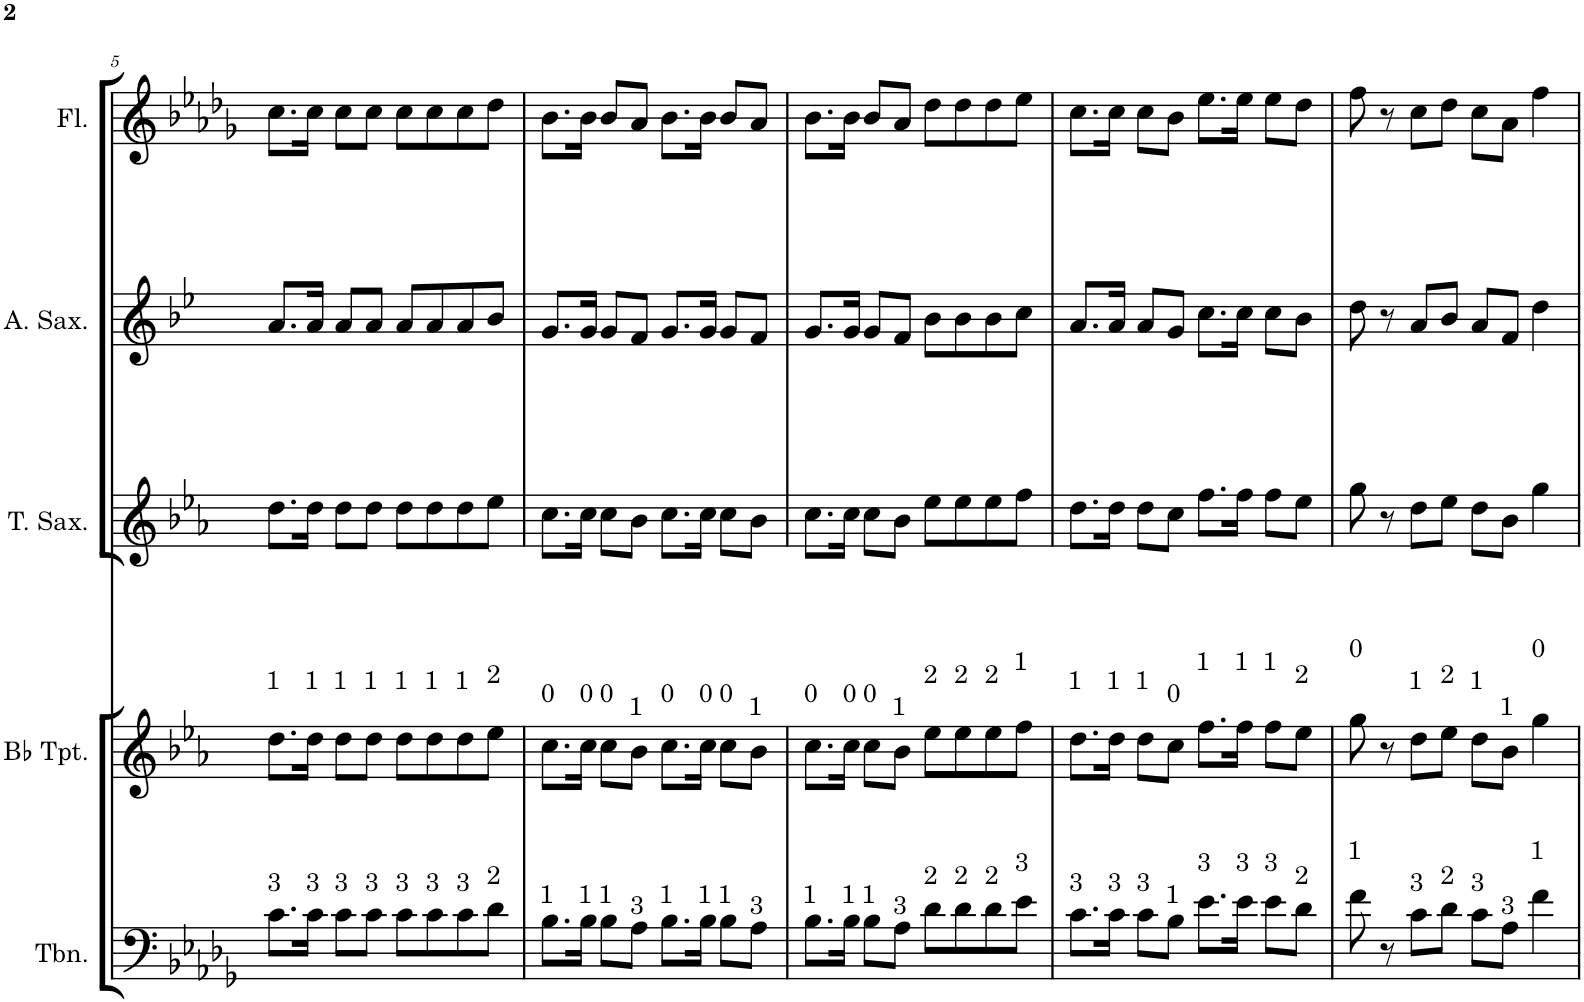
**kern	**kern	**kern	**kern	**kern
*part5	*part4	*part3	*part2	*part1
*staff5	*staff4	*staff3	*staff2	*staff1
*I"Trombone	*I"Bb Trumpet	*I"Tenor Saxophone	*I"Alto Saxophone	*I"Flute
*I'Tbn.	*I'Bb Tpt.	*I'T. Sax.	*I'A. Sax.	*I'Fl.
!!LO:PB:g=z
*clefF4	*clefG2	*clefG2	*clefG2	*clefG2
*	*Trd1c2	*Trd8c14	*Trd5c9	*
*k[b-e-a-d-g-]	*k[b-e-a-]	*k[b-e-a-]	*k[b-e-]	*k[b-e-a-d-g-]
*M4/4	*M4/4	*M4/4	*M4/4	*M4/4
=5	=5	=5	=5	=5
!	!LO:TX:a:t=1	!	!	!
!LO:TX:a:t=3	!	!	!	!
8.c\L	8.dd\L	8.dd\L	8.a/L	8.cc\L
!	!LO:TX:a:t=1	!	!	!
!LO:TX:a:t=3	!	!	!	!
16c\Jk	16dd\Jk	16dd\Jk	16a/Jk	16cc\Jk
!	!LO:TX:a:t=1	!	!	!
!LO:TX:a:t=3	!	!	!	!
8c\L	8dd\L	8dd\L	8a/L	8cc\L
!	!LO:TX:a:t=1	!	!	!
!LO:TX:a:t=3	!	!	!	!
8c\J	8dd\J	8dd\J	8a/J	8cc\J
!	!LO:TX:a:t=1	!	!	!
!LO:TX:a:t=3	!	!	!	!
8c\L	8dd\L	8dd\L	8a/L	8cc\L
!	!LO:TX:a:t=1	!	!	!
!LO:TX:a:t=3	!	!	!	!
8c\	8dd\	8dd\	8a/	8cc\
!	!LO:TX:a:t=1	!	!	!
!LO:TX:a:t=3	!	!	!	!
8c\	8dd\	8dd\	8a/	8cc\
!	!LO:TX:a:t=2	!	!	!
!LO:TX:a:t=2	!	!	!	!
8d-\J	8ee-\J	8ee-\J	8b-/J	8dd-\J
=6	=6	=6	=6	=6
!	!LO:TX:a:t=0	!	!	!
!LO:TX:a:t=1	!	!	!	!
8.B-\L	8.cc\L	8.cc\L	8.g/L	8.b-\L
!	!LO:TX:a:t=0	!	!	!
!LO:TX:a:t=1	!	!	!	!
16B-\Jk	16cc\Jk	16cc\Jk	16g/Jk	16b-\Jk
!	!LO:TX:a:t=0	!	!	!
!LO:TX:a:t=1	!	!	!	!
8B-\L	8cc\L	8cc\L	8g/L	8b-/L
!	!LO:TX:a:t=1	!	!	!
!LO:TX:a:t=3	!	!	!	!
8A-\J	8b-\J	8b-\J	8f/J	8a-/J
!	!LO:TX:a:t=0	!	!	!
!LO:TX:a:t=1	!	!	!	!
8.B-\L	8.cc\L	8.cc\L	8.g/L	8.b-\L
!	!LO:TX:a:t=0	!	!	!
!LO:TX:a:t=1	!	!	!	!
16B-\Jk	16cc\Jk	16cc\Jk	16g/Jk	16b-\Jk
!	!LO:TX:a:t=0	!	!	!
!LO:TX:a:t=1	!	!	!	!
8B-\L	8cc\L	8cc\L	8g/L	8b-/L
!	!LO:TX:a:t=1	!	!	!
!LO:TX:a:t=3	!	!	!	!
8A-\J	8b-\J	8b-\J	8f/J	8a-/J
=7	=7	=7	=7	=7
!	!LO:TX:a:t=0	!	!	!
!LO:TX:a:t=1	!	!	!	!
8.B-\L	8.cc\L	8.cc\L	8.g/L	8.b-\L
!	!LO:TX:a:t=0	!	!	!
!LO:TX:a:t=1	!	!	!	!
16B-\Jk	16cc\Jk	16cc\Jk	16g/Jk	16b-\Jk
!	!LO:TX:a:t=0	!	!	!
!LO:TX:a:t=1	!	!	!	!
8B-\L	8cc\L	8cc\L	8g/L	8b-/L
!	!LO:TX:a:t=1	!	!	!
!LO:TX:a:t=3	!	!	!	!
8A-\J	8b-\J	8b-\J	8f/J	8a-/J
!	!LO:TX:a:t=2	!	!	!
!LO:TX:a:t=2	!	!	!	!
8d-\L	8ee-\L	8ee-\L	8b-\L	8dd-\L
!	!LO:TX:a:t=2	!	!	!
!LO:TX:a:t=2	!	!	!	!
8d-\	8ee-\	8ee-\	8b-\	8dd-\
!	!LO:TX:a:t=2	!	!	!
!LO:TX:a:t=2	!	!	!	!
8d-\	8ee-\	8ee-\	8b-\	8dd-\
!	!LO:TX:a:t=1	!	!	!
!LO:TX:a:t=3	!	!	!	!
8e-\J	8ff\J	8ff\J	8cc\J	8ee-\J
=8	=8	=8	=8	=8
!	!LO:TX:a:t=1	!	!	!
!LO:TX:a:t=3	!	!	!	!
8.c\L	8.dd\L	8.dd\L	8.a/L	8.cc\L
!	!LO:TX:a:t=1	!	!	!
!LO:TX:a:t=3	!	!	!	!
16c\Jk	16dd\Jk	16dd\Jk	16a/Jk	16cc\Jk
!	!LO:TX:a:t=1	!	!	!
!LO:TX:a:t=3	!	!	!	!
8c\L	8dd\L	8dd\L	8a/L	8cc\L
!	!LO:TX:a:t=0	!	!	!
!LO:TX:a:t=1	!	!	!	!
8B-\J	8cc\J	8cc\J	8g/J	8b-\J
!	!LO:TX:a:t=1	!	!	!
!LO:TX:a:t=3	!	!	!	!
8.e-\L	8.ff\L	8.ff\L	8.cc\L	8.ee-\L
!	!LO:TX:a:t=1	!	!	!
!LO:TX:a:t=3	!	!	!	!
16e-\Jk	16ff\Jk	16ff\Jk	16cc\Jk	16ee-\Jk
!	!LO:TX:a:t=1	!	!	!
!LO:TX:a:t=3	!	!	!	!
8e-\L	8ff\L	8ff\L	8cc\L	8ee-\L
!	!LO:TX:a:t=2	!	!	!
!LO:TX:a:t=2	!	!	!	!
8d-\J	8ee-\J	8ee-\J	8b-\J	8dd-\J
=9	=9	=9	=9	=9
!	!LO:TX:a:t=0	!	!	!
!LO:TX:a:t=1	!	!	!	!
8f\	8gg\	8gg\	8dd\	8ff\
8r	8r	8r	8r	8r
!	!LO:TX:a:t=1	!	!	!
!LO:TX:a:t=3	!	!	!	!
8c\L	8dd\L	8dd\L	8a/L	8cc\L
!	!LO:TX:a:t=2	!	!	!
!LO:TX:a:t=2	!	!	!	!
8d-\J	8ee-\J	8ee-\J	8b-/J	8dd-\J
!	!LO:TX:a:t=1	!	!	!
!LO:TX:a:t=3	!	!	!	!
8c\L	8dd\L	8dd\L	8a/L	8cc\L
!	!LO:TX:a:t=1	!	!	!
!LO:TX:a:t=3	!	!	!	!
8A-\J	8b-\J	8b-\J	8f/J	8a-\J
!	!LO:TX:a:t=0	!	!	!
!LO:TX:a:t=1	!	!	!	!
4f\	4gg\	4gg\	4dd\	4ff\
=	=	=	=	=
*-	*-	*-	*-	*-
